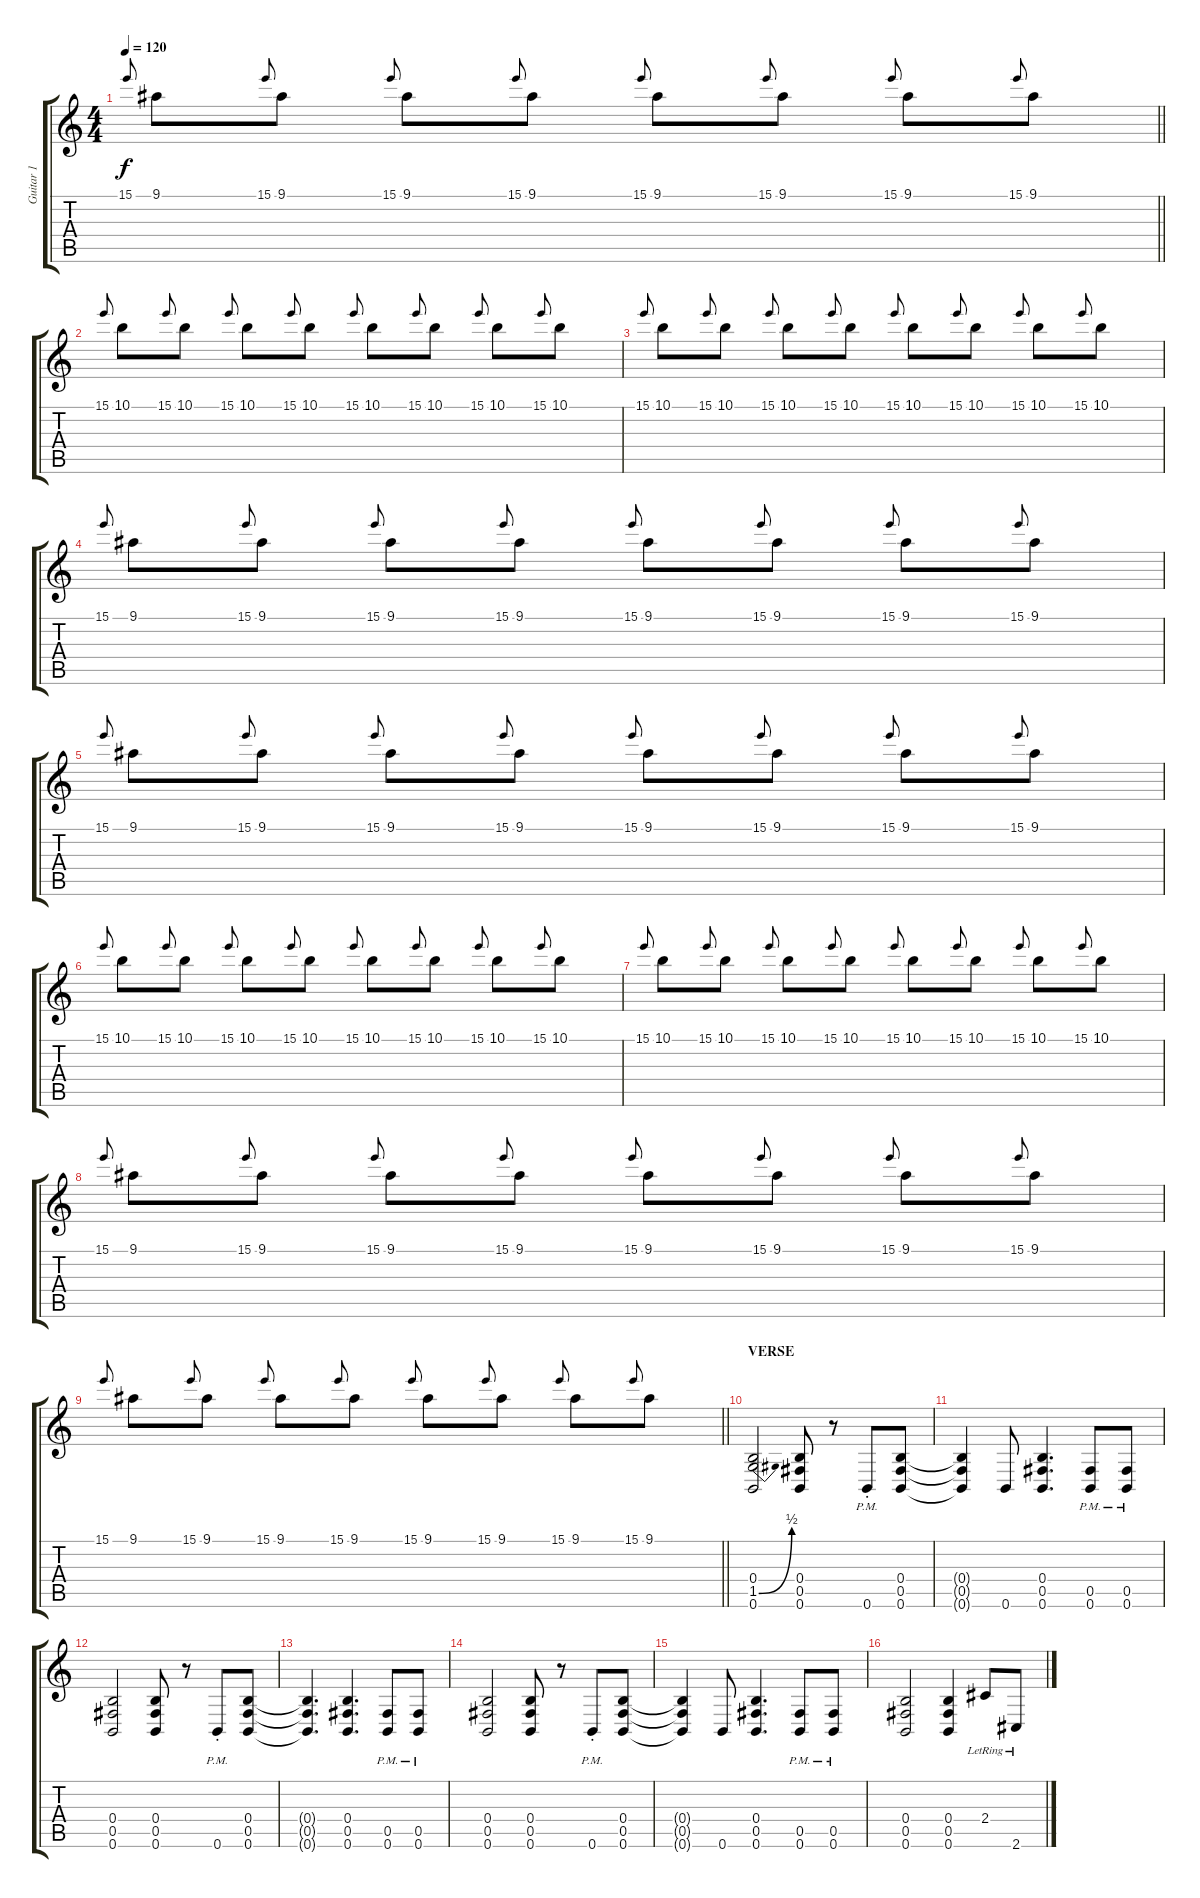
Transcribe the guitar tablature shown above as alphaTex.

\track ("Guitar 1" "Guitar 1") {instrument distortionguitar}
\staff {score tabs}
\tuning (Db4 Ab3 E3 B2 Gb2 B1) {hide}
\ts (4 4)
\tempo 120
\clef g2
\barLineRight lightlight
\ks c
15.1.8{gr onbeat dy f} 9.1.8 15.1.8{gr onbeat} 9.1.8 15.1.8{gr onbeat} 9.1.8 15.1.8{gr onbeat} 9.1.8 15.1.8{gr onbeat} 9.1.8 15.1.8{gr onbeat} 9.1.8 15.1.8{gr onbeat} 9.1.8 15.1.8{gr onbeat} 9.1.8 |
15.1.8{gr onbeat} 10.1.8 15.1.8{gr onbeat} 10.1.8 15.1.8{gr onbeat} 10.1.8 15.1.8{gr onbeat} 10.1.8 15.1.8{gr onbeat} 10.1.8 15.1.8{gr onbeat} 10.1.8 15.1.8{gr onbeat} 10.1.8 15.1.8{gr onbeat} 10.1.8 |
15.1.8{gr onbeat} 10.1.8 15.1.8{gr onbeat} 10.1.8 15.1.8{gr onbeat} 10.1.8 15.1.8{gr onbeat} 10.1.8 15.1.8{gr onbeat} 10.1.8 15.1.8{gr onbeat} 10.1.8 15.1.8{gr onbeat} 10.1.8 15.1.8{gr onbeat} 10.1.8 |
15.1.8{gr onbeat} 9.1.8 15.1.8{gr onbeat} 9.1.8 15.1.8{gr onbeat} 9.1.8 15.1.8{gr onbeat} 9.1.8 15.1.8{gr onbeat} 9.1.8 15.1.8{gr onbeat} 9.1.8 15.1.8{gr onbeat} 9.1.8 15.1.8{gr onbeat} 9.1.8 |
15.1.8{gr onbeat} 9.1.8 15.1.8{gr onbeat} 9.1.8 15.1.8{gr onbeat} 9.1.8 15.1.8{gr onbeat} 9.1.8 15.1.8{gr onbeat} 9.1.8 15.1.8{gr onbeat} 9.1.8 15.1.8{gr onbeat} 9.1.8 15.1.8{gr onbeat} 9.1.8 |
15.1.8{gr onbeat} 10.1.8 15.1.8{gr onbeat} 10.1.8 15.1.8{gr onbeat} 10.1.8 15.1.8{gr onbeat} 10.1.8 15.1.8{gr onbeat} 10.1.8 15.1.8{gr onbeat} 10.1.8 15.1.8{gr onbeat} 10.1.8 15.1.8{gr onbeat} 10.1.8 |
15.1.8{gr onbeat} 10.1.8 15.1.8{gr onbeat} 10.1.8 15.1.8{gr onbeat} 10.1.8 15.1.8{gr onbeat} 10.1.8 15.1.8{gr onbeat} 10.1.8 15.1.8{gr onbeat} 10.1.8 15.1.8{gr onbeat} 10.1.8 15.1.8{gr onbeat} 10.1.8 |
15.1.8{gr onbeat} 9.1.8 15.1.8{gr onbeat} 9.1.8 15.1.8{gr onbeat} 9.1.8 15.1.8{gr onbeat} 9.1.8 15.1.8{gr onbeat} 9.1.8 15.1.8{gr onbeat} 9.1.8 15.1.8{gr onbeat} 9.1.8 15.1.8{gr onbeat} 9.1.8 |
\barLineRight lightlight
15.1.8{gr onbeat} 9.1.8 15.1.8{gr onbeat} 9.1.8 15.1.8{gr onbeat} 9.1.8 15.1.8{gr onbeat} 9.1.8 15.1.8{gr onbeat} 9.1.8 15.1.8{gr onbeat} 9.1.8 15.1.8{gr onbeat} 9.1.8 15.1.8{gr onbeat} 9.1.8 |
\section ("" "VERSE")
(0.4 1.5{be (bend 0 0 60 2)} 0.6).2{volume 16 balance 0} (0.4 0.5 0.6).8 r.8 0.6{pm st}.8 (0.4 0.5 0.6).8 |
(0.4{t} 0.5{t} 0.6{t}).4 0.6.8 (0.4 0.5 0.6).4{d} (0.5{pm} 0.6{pm}).8 (0.5{pm} 0.6{pm}).8 |
(0.4 0.5 0.6).2 (0.4 0.5 0.6).8 r.8 0.6{pm st}.8 (0.4 0.5 0.6).8 |
(0.4{t} 0.5{t} 0.6{t}).4{d} (0.4 0.5 0.6).4{d} (0.5{pm} 0.6{pm}).8 (0.5{pm} 0.6{pm}).8 |
(0.4 0.5 0.6).2 (0.4 0.5 0.6).8 r.8 0.6{pm st}.8 (0.4 0.5 0.6).8 |
(0.4{t} 0.5{t} 0.6{t}).4 0.6.8 (0.4 0.5 0.6).4{d} (0.5{pm} 0.6{pm}).8 (0.5{pm} 0.6{pm}).8 |
(0.4 0.5 0.6).2 (0.4 0.5 0.6).4 2.4{lr}.8 2.6{lr}.8
